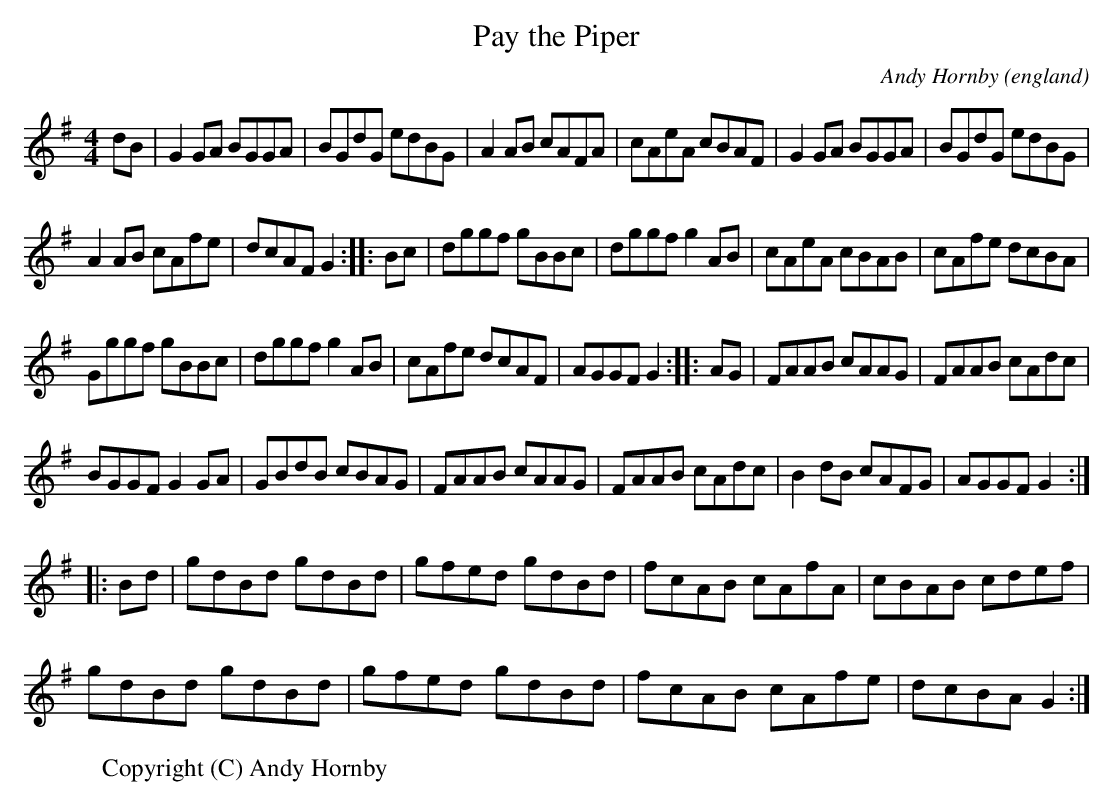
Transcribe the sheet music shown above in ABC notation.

X:1
T:Pay the Piper
O:england
M:4/4
C:Andy Hornby
K:G
dB | \
G2GA BGGA | BGdG edBG | A2AB cAFA | cAeA cBAF | \
G2GA BGGA | BGdG edBG |
A2AB cAfe | dcAF G2 :: \
Bc| \
dggf gBBc | dggf g2AB | cAeA cBAB | cAfe dcBA |
Gggf gBBc | dggfg2 AB | cAfe dcAF | AGGF G2:|\
|:AG | \
FAAB cAAG | FAAB cAdc |
BGGF G2GA |  GBdB cBAG |\
FAAB cAAG | FAAB cAdc | B2dB cAFG | AGGF G2 ::
Bd | \
gdBd gdBd | gfed gdBd | fcAB cAfA | cBAB cdef |
gdBd gdBd | gfed gdBd | fcAB cAfe |dcBA G2 :|
W:Copyright (C) Andy Hornby
